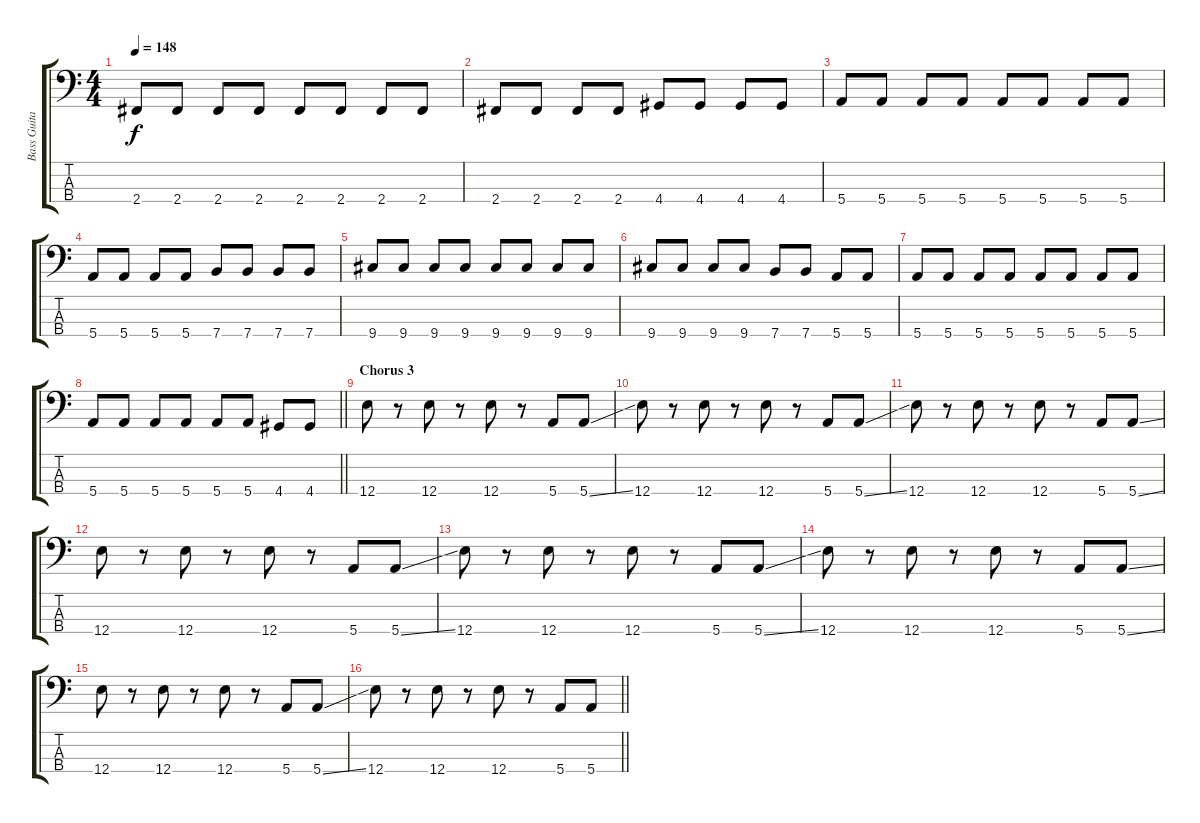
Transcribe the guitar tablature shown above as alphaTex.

\track ("Bass Guitar (Russell Leetch)" "Bass Guita") {instrument electricbassfinger}
\staff {score tabs}
\tuning (G2 D2 A1 E1) {hide}
\ts (4 4)
\tempo 148
\clef f4
\ks c
2.4.8{dy f} 2.4.8 2.4.8 2.4.8 2.4.8 2.4.8 2.4.8 2.4.8 |
2.4.8 2.4.8 2.4.8 2.4.8 4.4.8 4.4.8 4.4.8 4.4.8 |
5.4.8 5.4.8 5.4.8 5.4.8 5.4.8 5.4.8 5.4.8 5.4.8 |
5.4.8 5.4.8 5.4.8 5.4.8 7.4.8 7.4.8 7.4.8 7.4.8 |
9.4.8 9.4.8 9.4.8 9.4.8 9.4.8 9.4.8 9.4.8 9.4.8 |
9.4.8 9.4.8 9.4.8 9.4.8 7.4.8 7.4.8 5.4.8 5.4.8 |
5.4.8 5.4.8 5.4.8 5.4.8 5.4.8 5.4.8 5.4.8 5.4.8 |
\barLineRight lightlight
5.4.8 5.4.8 5.4.8 5.4.8 5.4.8 5.4.8 4.4.8 4.4.8 |
\section ("" "Chorus 3")
12.4.8 r.8 12.4.8 r.8 12.4.8 r.8 5.4.8 5.4{ss}.8 |
12.4.8 r.8 12.4.8 r.8 12.4.8 r.8 5.4.8 5.4{ss}.8 |
12.4.8 r.8 12.4.8 r.8 12.4.8 r.8 5.4.8 5.4{ss}.8 |
12.4.8 r.8 12.4.8 r.8 12.4.8 r.8 5.4.8 5.4{ss}.8 |
12.4.8 r.8 12.4.8 r.8 12.4.8 r.8 5.4.8 5.4{ss}.8 |
12.4.8 r.8 12.4.8 r.8 12.4.8 r.8 5.4.8 5.4{ss}.8 |
12.4.8 r.8 12.4.8 r.8 12.4.8 r.8 5.4.8 5.4{ss}.8 |
\barLineRight lightlight
12.4.8 r.8 12.4.8 r.8 12.4.8 r.8 5.4.8 5.4.8
